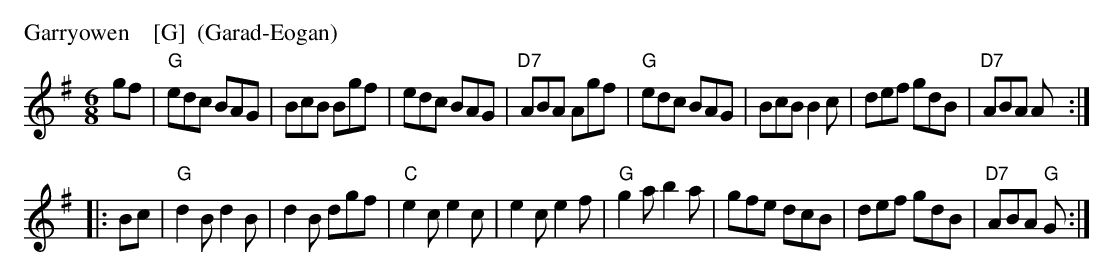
X:1
P: Garryowen    [G]  (Garad-Eogan)
M: 6/8
L: 1/8
K: G
gf \
| "G"edc BAG | BcB Bgf | edc BAG | "D7"ABA Agf \
| "G"edc BAG | BcB B2c | def gdB | "D7"ABA A :|
|: Bc \
| "G"d2B d2B | d2B dgf | "C"e2c e2c | e2c e2f \
| "G"g2a b2a | gfe dcB | def gdB | "D7"ABA "G"G :|
